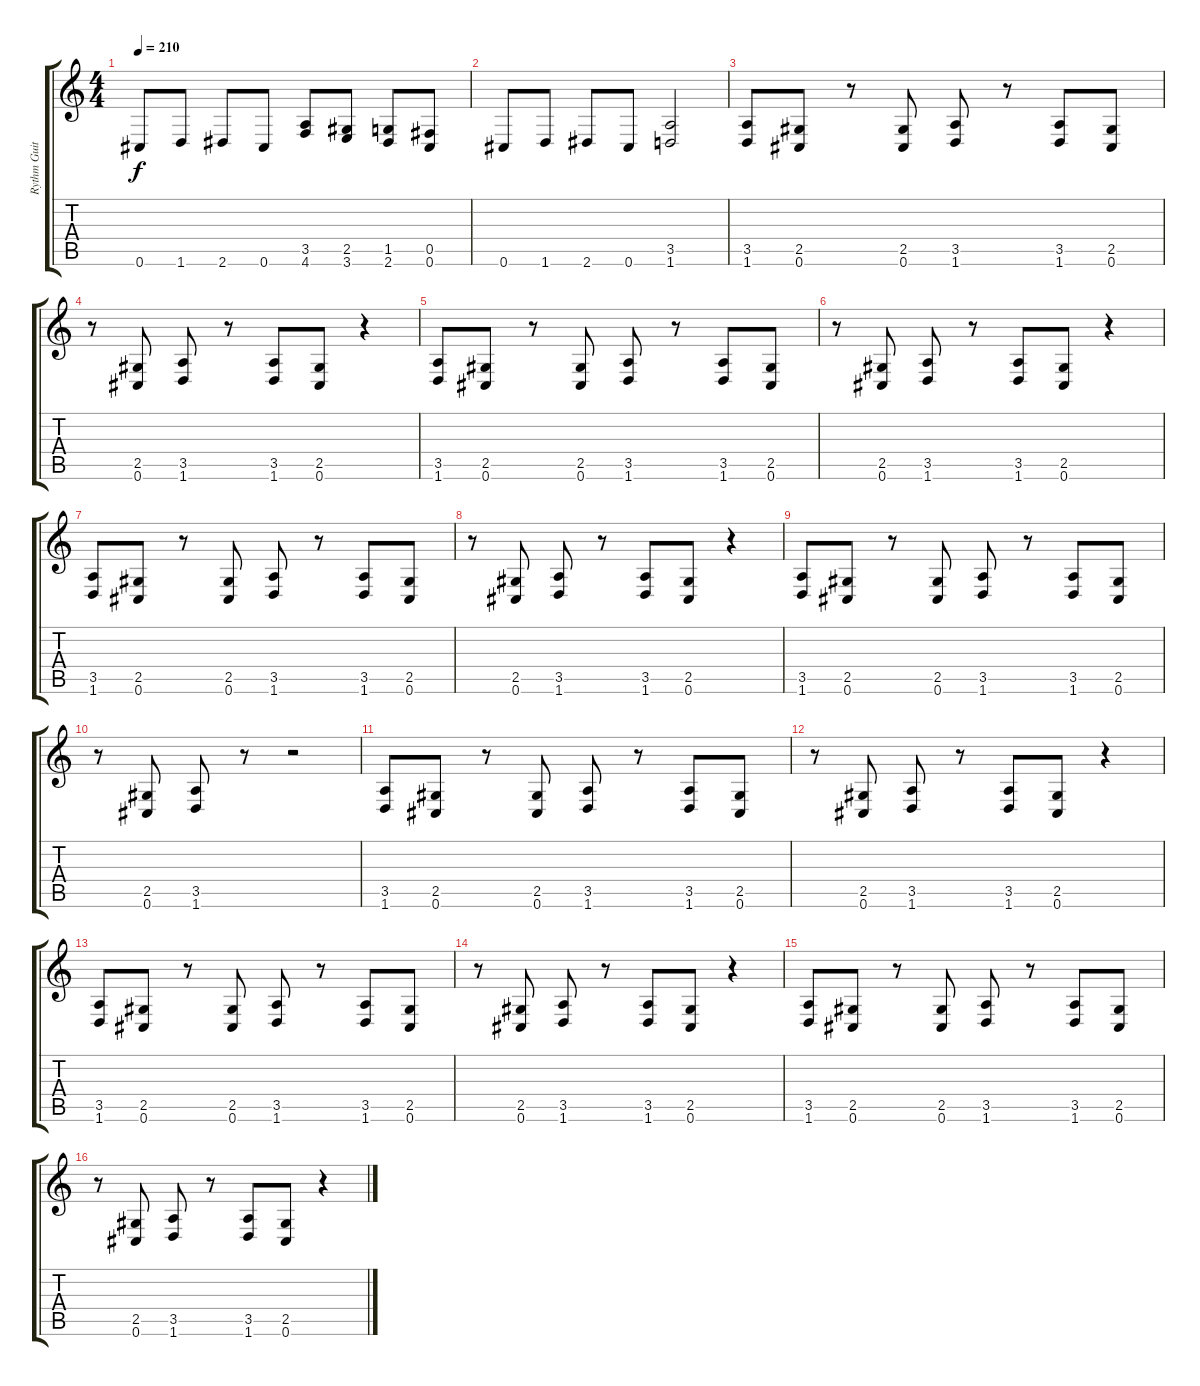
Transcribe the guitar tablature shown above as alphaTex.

\track ("Rythm Guitar" "Rythm Guit") {instrument overdrivenguitar}
\staff {score tabs}
\tuning (Db4 Ab3 E3 B2 Gb2 Db2) {hide}
\ts (4 4)
\tempo 210
\clef g2
\ks c
0.6.8{dy f} 1.6.8 2.6.8 0.6.8 (3.5 4.6).8 (2.5 3.6).8 (1.5 2.6).8 (0.5 0.6).8 |
0.6.8 1.6.8 2.6.8 0.6.8 (3.5 1.6).2 |
(3.5 1.6).8 (2.5 0.6).8 r.8 (2.5 0.6).8 (3.5 1.6).8 r.8 (3.5 1.6).8 (2.5 0.6).8 |
r.8 (2.5 0.6).8 (3.5 1.6).8 r.8 (3.5 1.6).8 (2.5 0.6).8 r.4 |
(3.5 1.6).8 (2.5 0.6).8 r.8 (2.5 0.6).8 (3.5 1.6).8 r.8 (3.5 1.6).8 (2.5 0.6).8 |
r.8 (2.5 0.6).8 (3.5 1.6).8 r.8 (3.5 1.6).8 (2.5 0.6).8 r.4 |
(3.5 1.6).8 (2.5 0.6).8 r.8 (2.5 0.6).8 (3.5 1.6).8 r.8 (3.5 1.6).8 (2.5 0.6).8 |
r.8 (2.5 0.6).8 (3.5 1.6).8 r.8 (3.5 1.6).8 (2.5 0.6).8 r.4 |
(3.5 1.6).8 (2.5 0.6).8 r.8 (2.5 0.6).8 (3.5 1.6).8 r.8 (3.5 1.6).8 (2.5 0.6).8 |
r.8 (2.5 0.6).8 (3.5 1.6).8 r.8 r.2 |
(3.5 1.6).8 (2.5 0.6).8 r.8 (2.5 0.6).8 (3.5 1.6).8 r.8 (3.5 1.6).8 (2.5 0.6).8 |
r.8 (2.5 0.6).8 (3.5 1.6).8 r.8 (3.5 1.6).8 (2.5 0.6).8 r.4 |
(3.5 1.6).8 (2.5 0.6).8 r.8 (2.5 0.6).8 (3.5 1.6).8 r.8 (3.5 1.6).8 (2.5 0.6).8 |
r.8 (2.5 0.6).8 (3.5 1.6).8 r.8 (3.5 1.6).8 (2.5 0.6).8 r.4 |
(3.5 1.6).8 (2.5 0.6).8 r.8 (2.5 0.6).8 (3.5 1.6).8 r.8 (3.5 1.6).8 (2.5 0.6).8 |
r.8 (2.5 0.6).8 (3.5 1.6).8 r.8 (3.5 1.6).8 (2.5 0.6).8 r.4
